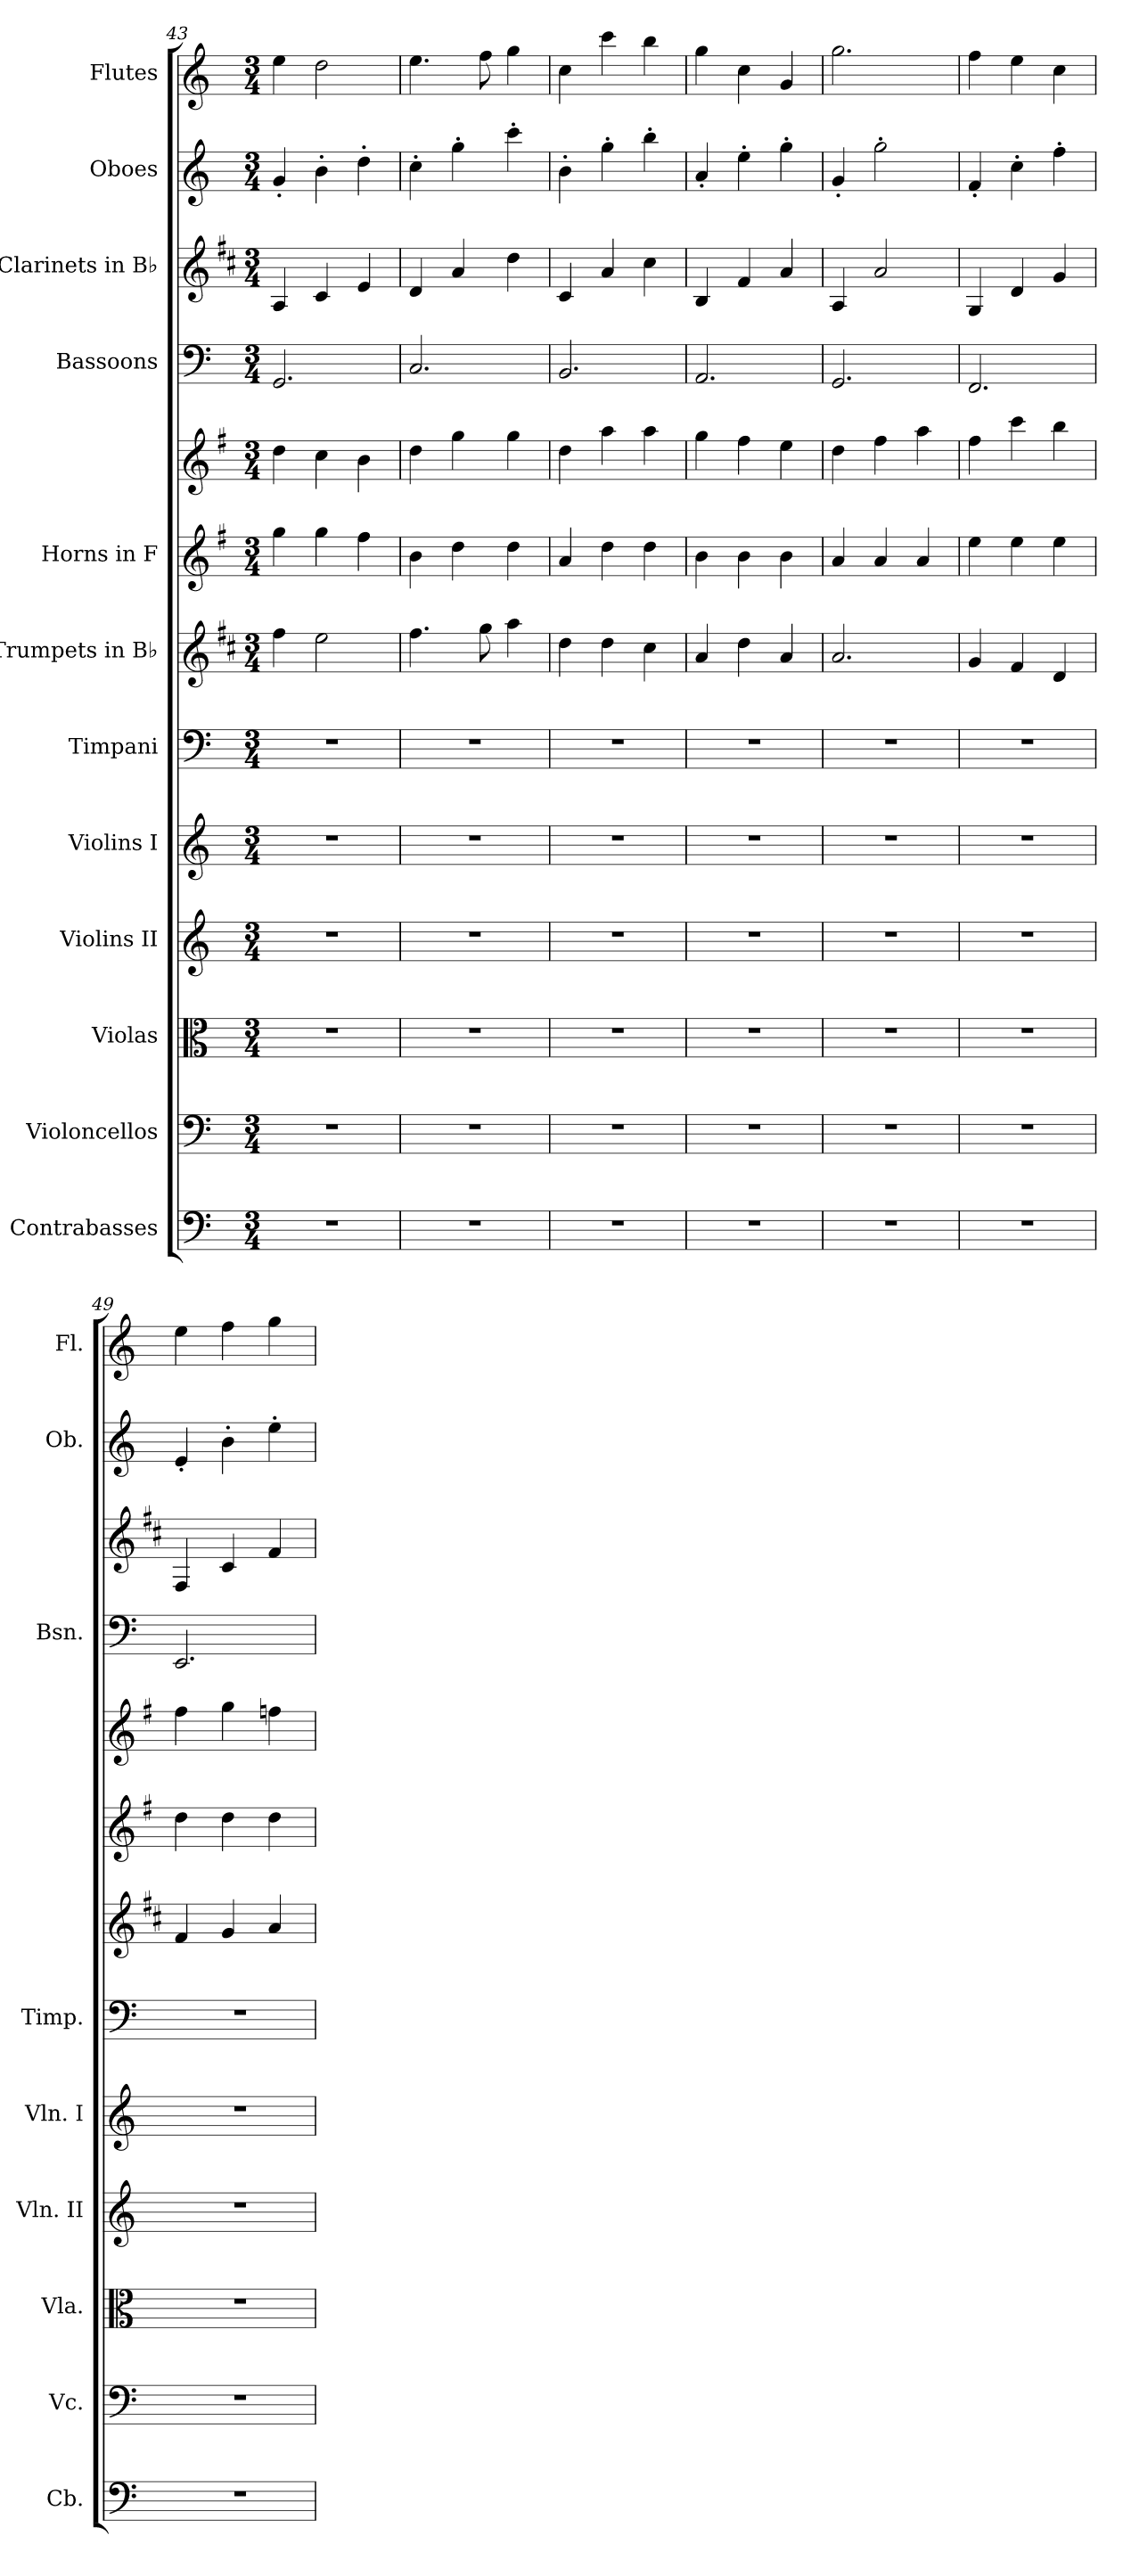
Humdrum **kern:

**kern	**kern	**kern	**kern	**kern	**kern	**kern	**kern	**kern	**kern	**kern	**kern	**kern
*part12	*part11	*part10	*part9	*part8	*part7	*part6	*part5	*part5	*part4	*part3	*part2	*part1
*staff13	*staff12	*staff11	*staff10	*staff9	*staff8	*staff7	*staff6	*staff5	*staff4	*staff3	*staff2	*staff1
*I"Contrabasses	*I"Violoncellos	*I"Violas	*I"Violins II	*I"Violins I	*I"Timpani	*I"Trumpets in B♭	*I"Horns in F	*	*I"Bassoons	*I"Clarinets in B♭	*I"Oboes	*I"Flutes
*I'Cb.	*I'Vc.	*I'Vla.	*I'Vln. II	*I'Vln. I	*I'Timp.	*	*	*	*I'Bsn.	*	*I'Ob.	*I'Fl.
*clefF4	*clefF4	*clefC3	*clefG2	*clefG2	*clefF4	*clefG2	*clefG2	*clefG2	*clefF4	*clefG2	*clefG2	*clefG2
*ITrd7c12	*	*	*	*	*	*ITrd1c2	*ITrd4c7	*ITrd4c7	*	*ITrd1c2	*	*
*k[]	*k[]	*k[]	*k[]	*k[]	*k[]	*k[]	*k[]	*k[]	*k[]	*k[]	*k[]	*k[]
*M3/4	*M3/4	*M3/4	*M3/4	*M3/4	*M3/4	*M3/4	*M3/4	*M3/4	*M3/4	*M3/4	*M3/4	*M3/4
=43	=43	=43	=43	=43	=43	=43	=43	=43	=43	=43	=43	=43
2.r	2.r	2.r	2.r	2.r	2.r	4ee\	4cc\	4g\	2.GG/	4G/	4g'/	4ee\
.	.	.	.	.	.	2dd\	4cc\	4f\	.	4B/	4b'\	2dd\
.	.	.	.	.	.	.	4b\	4e\	.	4d/	4dd'\	.
=44	=44	=44	=44	=44	=44	=44	=44	=44	=44	=44	=44	=44
2.r	2.r	2.r	2.r	2.r	2.r	4.ee\	4e\	4g\	2.C/	4c/	4cc'\	4.ee\
.	.	.	.	.	.	.	4g\	4cc\	.	4g/	4gg'\	.
.	.	.	.	.	.	8ff\	.	.	.	.	.	8ff\
.	.	.	.	.	.	4gg\	4g\	4cc\	.	4cc\	4ccc'\	4gg\
=45	=45	=45	=45	=45	=45	=45	=45	=45	=45	=45	=45	=45
2.r	2.r	2.r	2.r	2.r	2.r	4cc\	4d/	4g\	2.BB/	4B/	4b'\	4cc\
.	.	.	.	.	.	4cc\	4g\	4dd\	.	4g/	4gg'\	4ccc\
.	.	.	.	.	.	4b\	4g\	4dd\	.	4b\	4bb'\	4bb\
!!LO:PB:g=z
=46	=46	=46	=46	=46	=46	=46	=46	=46	=46	=46	=46	=46
2.r	2.r	2.r	2.r	2.r	2.r	4g/	4e\	4cc\	2.AA/	4A/	4a'/	4gg\
.	.	.	.	.	.	4cc\	4e\	4b\	.	4e/	4ee'\	4cc\
.	.	.	.	.	.	4g/	4e\	4a\	.	4g/	4gg'\	4g/
=47	=47	=47	=47	=47	=47	=47	=47	=47	=47	=47	=47	=47
2.r	2.r	2.r	2.r	2.r	2.r	2.g/	4d/	4g\	2.GG/	4G/	4g'/	2.gg\
.	.	.	.	.	.	.	4d/	4b\	.	2g/	2gg'\	.
.	.	.	.	.	.	.	4d/	4dd\	.	.	.	.
=48	=48	=48	=48	=48	=48	=48	=48	=48	=48	=48	=48	=48
2.r	2.r	2.r	2.r	2.r	2.r	4f/	4a\	4b\	2.FF/	4F/	4f'/	4ff\
.	.	.	.	.	.	4e/	4a\	4ff\	.	4c/	4cc'\	4ee\
.	.	.	.	.	.	4c/	4a\	4ee\	.	4f/	4ff'\	4cc\
=49	=49	=49	=49	=49	=49	=49	=49	=49	=49	=49	=49	=49
2.r	2.r	2.r	2.r	2.r	2.r	4e/	4g\	4b\	2.EE/	4E/	4e'/	4ee\
.	.	.	.	.	.	4f/	4g\	4cc\	.	4B/	4b'\	4ff\
.	.	.	.	.	.	4g/	4g\	4b-X\	.	4e/	4ee'\	4gg\
=	=	=	=	=	=	=	=	=	=	=	=	=
*-	*-	*-	*-	*-	*-	*-	*-	*-	*-	*-	*-	*-
